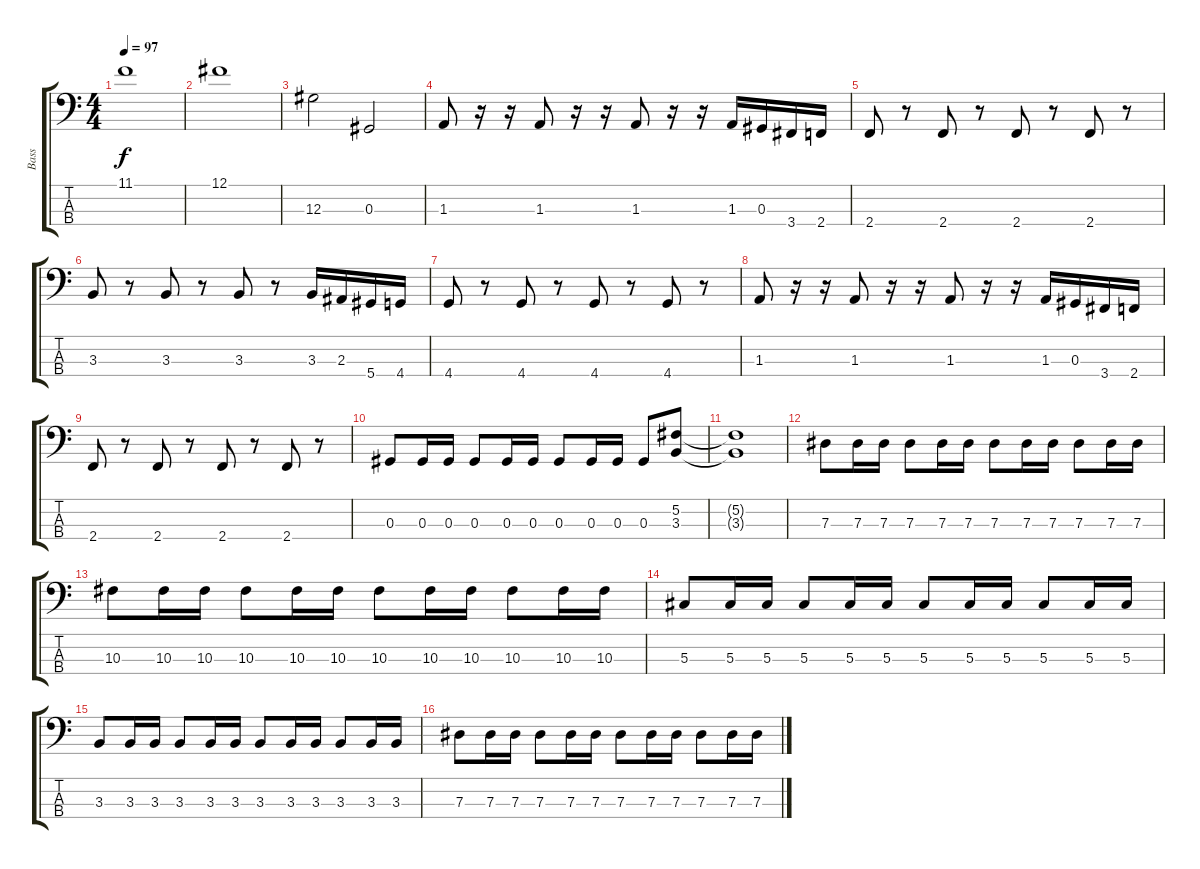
\track ("Bass" "Bass") {instrument electricbassfinger}
\staff {score tabs}
\tuning (Gb2 Db2 Ab1 Eb1) {hide}
\ts (4 4)
\tempo 97
\clef f4
\ks c
11.1.1{dy f} |
12.1.1 |
12.3.2 0.3.2 |
1.3.8 r.16 r.16 1.3.8 r.16 r.16 1.3.8 r.16 r.16 1.3.16 0.3.16 3.4.16 2.4.16 |
2.4.8 r.8 2.4.8 r.8 2.4.8 r.8 2.4.8 r.8 |
3.3.8 r.8 3.3.8 r.8 3.3.8 r.8 3.3.16 2.3.16 5.4.16 4.4.16 |
4.4.8 r.8 4.4.8 r.8 4.4.8 r.8 4.4.8 r.8 |
1.3.8 r.16 r.16 1.3.8 r.16 r.16 1.3.8 r.16 r.16 1.3.16 0.3.16 3.4.16 2.4.16 |
2.4.8 r.8 2.4.8 r.8 2.4.8 r.8 2.4.8 r.8 |
0.3.8 0.3.16 0.3.16 0.3.8 0.3.16 0.3.16 0.3.8 0.3.16 0.3.16 0.3.8 (5.2 3.3).8 |
(5.2{t} 3.3{t}).1 |
7.3.8 7.3.16 7.3.16 7.3.8 7.3.16 7.3.16 7.3.8 7.3.16 7.3.16 7.3.8 7.3.16 7.3.16 |
10.3.8 10.3.16 10.3.16 10.3.8 10.3.16 10.3.16 10.3.8 10.3.16 10.3.16 10.3.8 10.3.16 10.3.16 |
5.3.8 5.3.16 5.3.16 5.3.8 5.3.16 5.3.16 5.3.8 5.3.16 5.3.16 5.3.8 5.3.16 5.3.16 |
3.3.8 3.3.16 3.3.16 3.3.8 3.3.16 3.3.16 3.3.8 3.3.16 3.3.16 3.3.8 3.3.16 3.3.16 |
7.3.8 7.3.16 7.3.16 7.3.8 7.3.16 7.3.16 7.3.8 7.3.16 7.3.16 7.3.8 7.3.16 7.3.16
